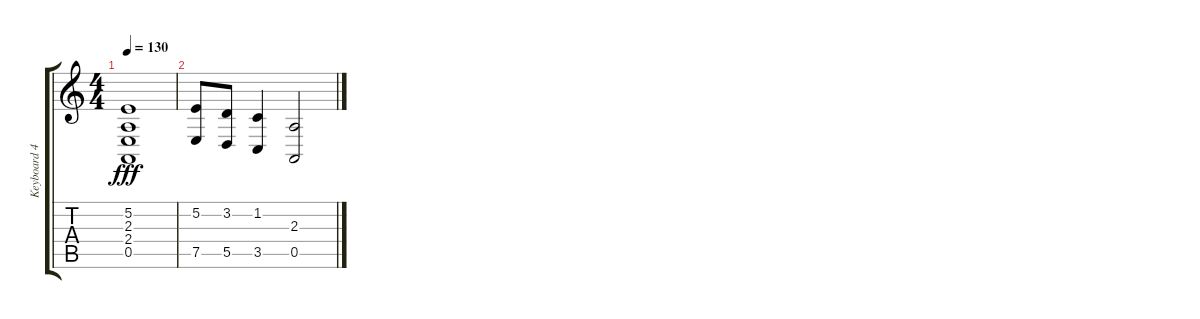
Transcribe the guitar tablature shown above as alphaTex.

\track ("Keyboard 4" "Keyboard 4") {instrument choiraahs}
\staff {score tabs}
\tuning (E4 B3 G3 D3 A2 E2) {hide}
\ts (4 4)
\section ("" "")
\tempo 130
\clef g2
\ks c
(5.2 2.3 2.4 0.5).1{dy fff} |
(5.2 7.5).8{instrument orchestrahit} (3.2 5.5).8 (1.2 3.5).4 (2.3 0.5).2
